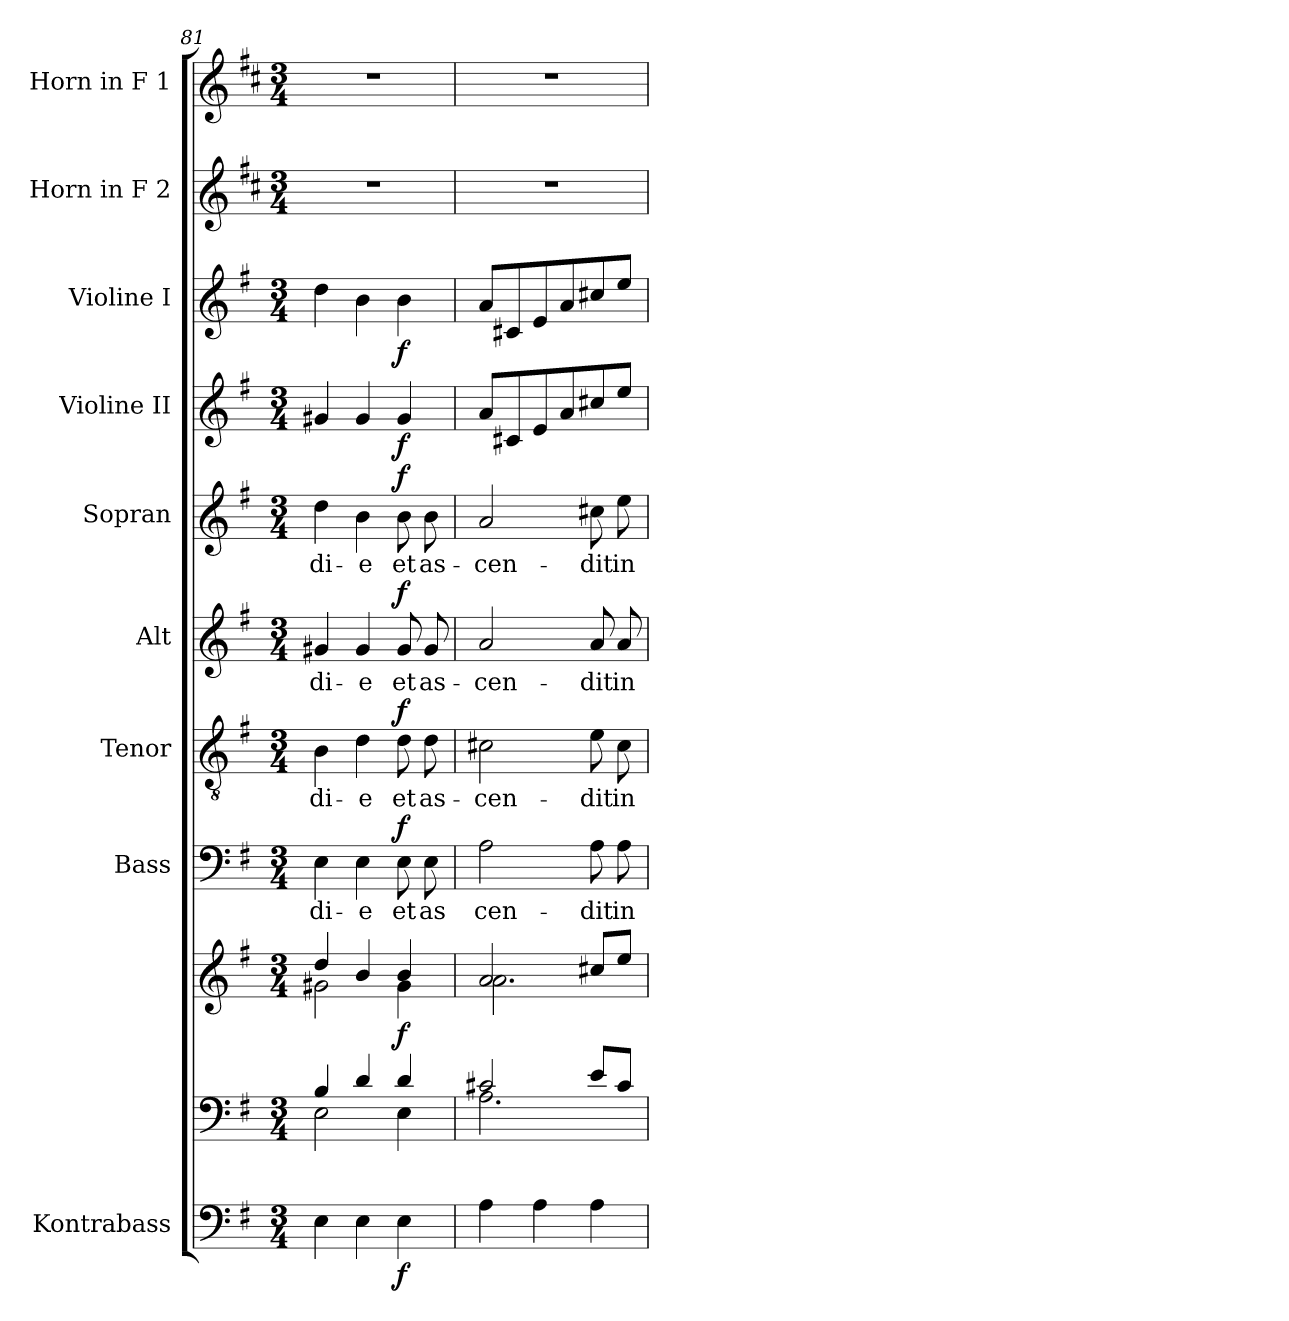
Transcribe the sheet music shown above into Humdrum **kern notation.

**kern	**dynam	**kern	**kern	**dynam	**kern	**text	**dynam	**kern	**text	**dynam	**kern	**text	**dynam	**kern	**text	**dynam	**kern	**dynam	**kern	**dynam	**kern	**kern
*part10	*part10	*part9	*part9	*part9	*part8	*part8	*part8	*part7	*part7	*part7	*part6	*part6	*part6	*part5	*part5	*part5	*part4	*part4	*part3	*part3	*part2	*part1
*staff11	*staff11	*staff10	*staff9	*staff9/10	*staff8	*staff8	*staff8	*staff7	*staff7	*staff7	*staff6	*staff6	*staff6	*staff5	*staff5	*staff5	*staff4	*staff4	*staff3	*staff3	*staff2	*staff1
*I"Kontrabass	*	*	*	*	*I"Bass	*	*	*I"Tenor	*	*	*I"Alt	*	*	*I"Sopran	*	*	*I"Violine II	*	*I"Violine I	*	*I"Horn in F 2	*I"Horn in F 1
*I'Kb.	*	*	*	*	*I'B.	*	*	*I'T.	*	*	*I'A.	*	*	*I'S.	*	*	*I'Vl. II	*	*I'Vl. I	*	*I'Hrn. 2	*I'Hrn. 1
!!LO:PB:g=z
*clefF4	*	*clefF4	*clefG2	*	*clefF4	*	*	*clefGv2	*	*	*clefG2	*	*	*clefG2	*	*	*clefG2	*	*clefG2	*	*clefG2	*clefG2
*ITrd7c12	*	*	*	*	*	*	*	*	*	*	*	*	*	*	*	*	*	*	*	*	*ITrd4c7	*ITrd4c7
*k[f#]	*	*k[f#]	*k[f#]	*	*k[f#]	*	*	*k[f#]	*	*	*k[f#]	*	*	*k[f#]	*	*	*k[f#]	*	*k[f#]	*	*k[f#]	*k[f#]
*G:	*	*G:	*G:	*	*G:	*	*	*G:	*	*	*G:	*	*	*G:	*	*	*G:	*	*G:	*	*G:	*G:
*M3/4	*	*M3/4	*M3/4	*	*M3/4	*	*	*M3/4	*	*	*M3/4	*	*	*M3/4	*	*	*M3/4	*	*M3/4	*	*M3/4	*M3/4
=81	=81	=81	=81	=81	=81	=81	=81	=81	=81	=81	=81	=81	=81	=81	=81	=81	=81	=81	=81	=81	=81	=81
*	*	*^	*^	*	*	*	*	*	*	*	*	*	*	*	*	*	*	*	*	*	*	*
!	!	!	!	!	!	!	!	!LO:LY:b	!	!	!LO:LY:b	!	!	!LO:LY:b	!	!	!LO:LY:b	!	!	!	!	!	!	!
4EE\	.	4B/	2E\	4dd/	2g#X\	.	4E\	di-	.	4B\	di-	.	4g#X/	di-	.	4dd\	di-	.	4g#X/	.	4dd\	.	2.r	2.r
!	!	!	!	!	!	!	!	!LO:LY:b	!	!	!LO:LY:b	!	!	!LO:LY:b	!	!	!LO:LY:b	!	!	!	!	!	!	!
4EE\	.	4d/	.	4b/	.	.	4E\	-e	.	4d\	-e	.	4g#/	-e	.	4b\	-e	.	4g#/	.	4b\	.	.	.
!	!LO:DY:b	!	!	!	!	!LO:DY:b	!	!LO:LY:b	!LO:DY:a	!	!LO:LY:b	!LO:DY:a	!	!LO:LY:b	!LO:DY:a	!	!LO:LY:b	!LO:DY:a	!	!LO:DY:b	!	!LO:DY:b	!	!
4EE\	f	4d/	4E\	4b/	4g#\	f	8E\	et	f	8d\	et	f	8g#/	et	f	8b\	et	f	4g#/	f	4b\	f	.	.
!	!	!	!	!	!	!	!	!LO:LY:b	!	!	!LO:LY:b	!	!	!LO:LY:b	!	!	!LO:LY:b	!	!	!	!	!	!	!
.	.	.	.	.	.	.	8E\	as	.	8d\	as-	.	8g#/	as-	.	8b\	as-	.	.	.	.	.	.	.
=82	=82	=82	=82	=82	=82	=82	=82	=82	=82	=82	=82	=82	=82	=82	=82	=82	=82	=82	=82	=82	=82	=82	=82	=82
!	!	!	!	!	!	!	!	!LO:LY:b	!	!	!LO:LY:b	!	!	!LO:LY:b	!	!	!LO:LY:b	!	!	!	!	!	!	!
4AA\	.	2c#X/	2.A\	2a/	2.a\	.	2A\	cen-	.	2c#X\	-cen-	.	2a/	-cen-	.	2a/	-cen-	.	8a/L	.	8a/L	.	2.r	2.r
.	.	.	.	.	.	.	.	.	.	.	.	.	.	.	.	.	.	.	8c#X/	.	8c#X/	.	.	.
4AA\	.	.	.	.	.	.	.	.	.	.	.	.	.	.	.	.	.	.	8e/	.	8e/	.	.	.
.	.	.	.	.	.	.	.	.	.	.	.	.	.	.	.	.	.	.	8a/	.	8a/	.	.	.
!	!	!	!	!	!	!	!	!LO:LY:b	!	!	!LO:LY:b	!	!	!LO:LY:b	!	!	!LO:LY:b	!	!	!	!	!	!	!
4AA\	.	8e/L	.	8cc#X/L	.	.	8A\	-dit	.	8e\	-dit	.	8a/	-dit	.	8cc#X\	-dit	.	8cc#X/	.	8cc#X/	.	.	.
!	!	!	!	!	!	!	!	!LO:LY:b	!	!	!LO:LY:b	!	!	!LO:LY:b	!	!	!LO:LY:b	!	!	!	!	!	!	!
.	.	8c#/J	.	8ee/J	.	.	8A\	in	.	8c#\	in	.	8a/	in	.	8ee\	in	.	8ee/J	.	8ee/J	.	.	.
*	*	*v	*v	*	*	*	*	*	*	*	*	*	*	*	*	*	*	*	*	*	*	*	*	*
*	*	*	*v	*v	*	*	*	*	*	*	*	*	*	*	*	*	*	*	*	*	*	*	*
=	=	=	=	=	=	=	=	=	=	=	=	=	=	=	=	=	=	=	=	=	=	=
*-	*-	*-	*-	*-	*-	*-	*-	*-	*-	*-	*-	*-	*-	*-	*-	*-	*-	*-	*-	*-	*-	*-
